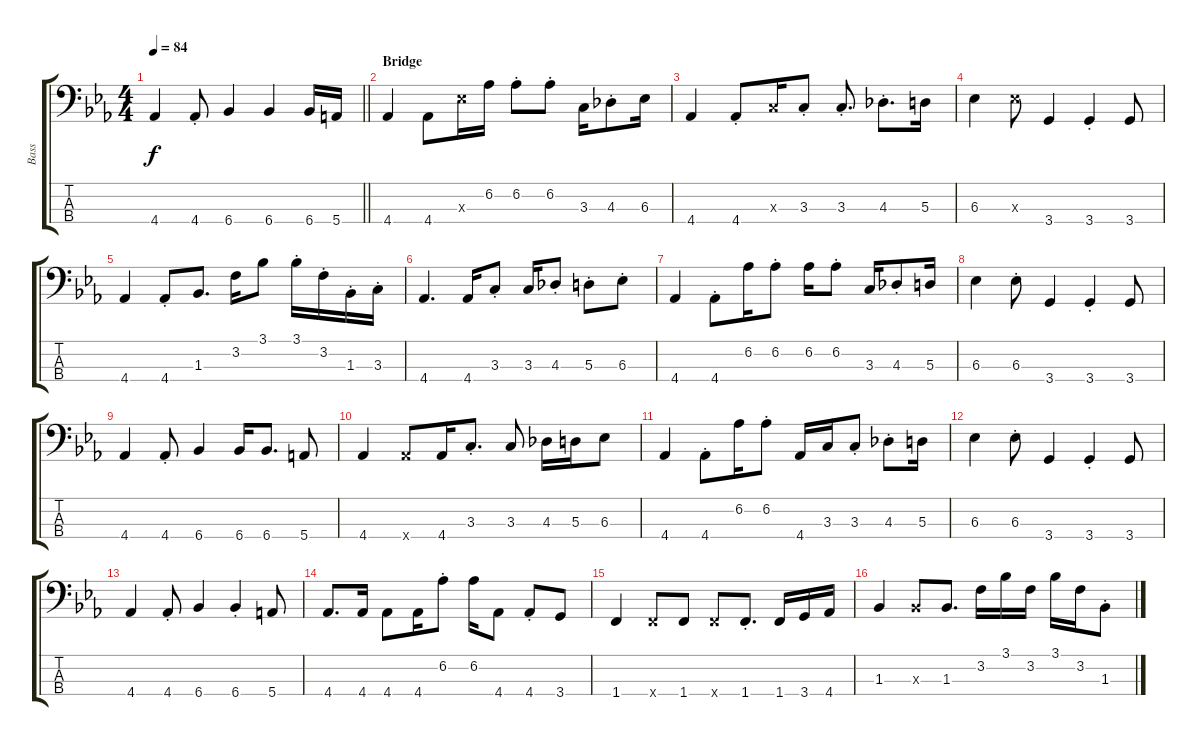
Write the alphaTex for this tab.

\track ("Bass" "Bass") {instrument electricbassfinger}
\staff {score tabs}
\tuning (G2 D2 A1 E1) {hide}
\ts (4 4)
\tempo 84
\clef f4
\barLineRight lightlight
\ks eb
4.4.4{dy f} 4.4{st}.8 6.4.4 6.4.4 6.4.16 5.4.16 |
\section ("" "Bridge")
4.4.4 4.4.8 6.3{x}.16 6.2.16 6.2{st}.8 6.2{st}.8 3.3.16 4.3{st}.8 6.3.16 |
4.4.4 4.4{st}.8 3.3{x}.16 3.3{st}.8 3.3{st}.8{d} 4.3{st}.8{d} 5.3.16 |
6.3.4 6.3{x}.8 3.4.4 3.4{st}.4 3.4.8 |
4.4.4 4.4{st}.8 1.3.8{d} 3.2.16 3.1.8 3.1{st}.16 3.2{st}.16 1.3{st}.16 3.3{st}.16 |
4.4.4{d} 4.4.16 3.3{st}.8 3.3.16 4.3{st}.8 5.3{st}.8 6.3{st}.8 |
4.4.4 4.4{st}.8 6.2.16 6.2{st}.8 6.2.16 6.2{st}.8 3.3.16 4.3{st}.8 5.3.16 |
6.3.4 6.3{st}.8 3.4.4 3.4{st}.4 3.4.8 |
4.4.4 4.4{st}.8 6.4.4 6.4.16 6.4.8{d} 5.4.8 |
4.4.4 4.4{x}.8 4.4.16 3.3{st}.8{d} 3.3.8 4.3.16 5.3.16 6.3.8 |
4.4.4 4.4{st}.8 6.2.16 6.2{st}.8 4.4.16 3.3.16 3.3{st}.8 4.3{st}.8 5.3.16 |
6.3.4 6.3{st}.8 3.4.4 3.4{st}.4 3.4.8 |
4.4.4 4.4{st}.8 6.4.4 6.4{st}.4 5.4.8 |
4.4.8{d} 4.4.16 4.4.8 4.4.16 6.2{st}.8 6.2.16 4.4.8 4.4{st}.8 3.4.8 |
1.4.4 1.4{x}.8 1.4.8 1.4{x}.8 1.4{st}.8{d} 1.4.16 3.4.16 4.4.16 |
1.3.4 1.3{x}.8 1.3.8{d} 3.2.16 3.1.16 3.2.16 3.1.16 3.2.16 1.3{st}.8
